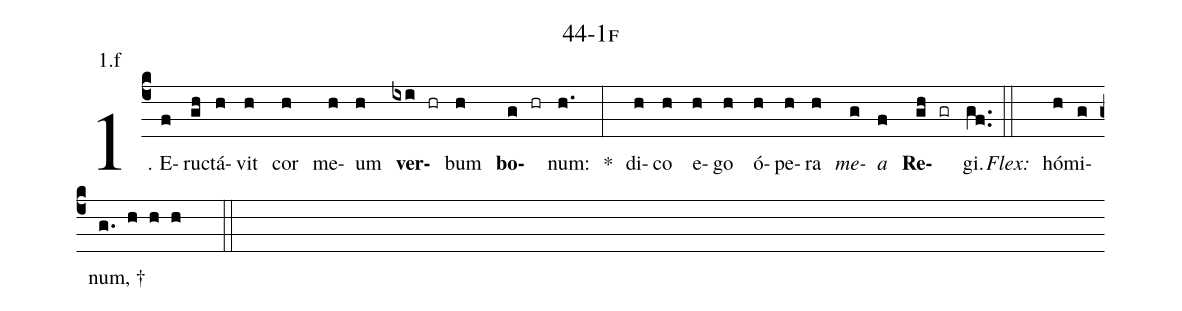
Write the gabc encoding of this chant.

name: 44-1f;
annotation: 1.f;
%%
(c4)1. E(f)ruc(gh)tá(h)vit(h) cor(h) me(h)um(h) <b>ver</b>(ixi hr)bum(h) <b>bo</b>(g hr)num:(h.) *(:) di(h)co(h) e(h)go(h) ó(h)pe(h)ra(h) <i>me</i>(g)<i>a</i>(f) <b>Re</b>(gh gr)gi.(gf..) (::)
<i>Flex:</i>()  hó(h)mi(g)num, †(g. h h h  ::)
